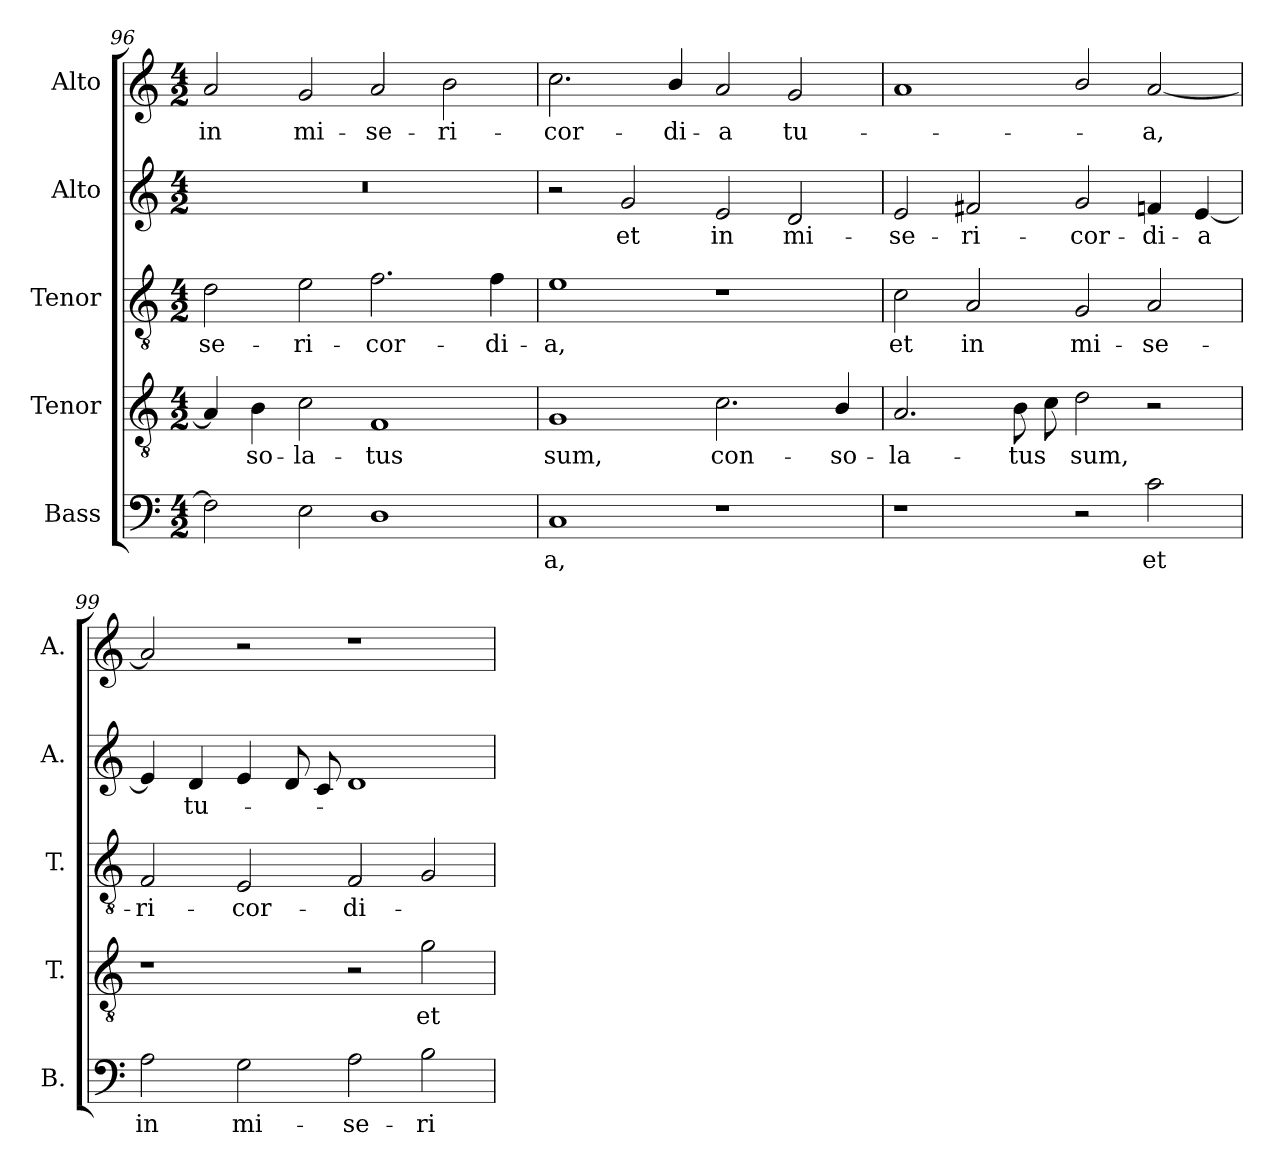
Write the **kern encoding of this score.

**kern	**text	**kern	**text	**kern	**text	**kern	**text	**kern	**text
*part5	*part5	*part4	*part4	*part3	*part3	*part2	*part2	*part1	*part1
*staff5	*staff5	*staff4	*staff4	*staff3	*staff3	*staff2	*staff2	*staff1	*staff1
*I"Bass	*	*I"Tenor	*	*I"Tenor	*	*I"Alto	*	*I"Alto	*
*I'B.	*	*I'T.	*	*I'T.	*	*I'A.	*	*I'A.	*
*clefF4	*	*clefGv2	*	*clefGv2	*	*clefG2	*	*clefG2	*
*	*	*ITrd7c12	*	*ITrd7c12	*	*	*	*	*
*k[]	*	*k[]	*	*k[]	*	*k[]	*	*k[]	*
*C:	*	*C:	*	*C:	*	*C:	*	*C:	*
*M4/2	*	*M4/2	*	*M4/2	*	*M4/2	*	*M4/2	*
=96	=96	=96	=96	=96	=96	=96	=96	=96	=96
!	!	!	!	!	!LO:LY:b:color=#000000	!LO:N:vis=1	!	!	!
!	!	!	!	!	!	!	!	!	!LO:LY:b:color=#000000
2Fi\]	.	4AAi/]	.	2Di\	-se-	0r	.	2ai/	in
!	!	!	!LO:LY:b:color=#000000	!	!	!	!	!	!
.	.	4BBi\	-so-	.	.	.	.	.	.
!	!	!	!LO:LY:b:color=#000000	!	!	!	!	!	!
!	!	!	!	!	!LO:LY:b:color=#000000	!	!	!	!
!	!	!	!	!	!	!	!	!	!LO:LY:b:color=#000000
2Ei\	.	2Ci\	-la-	2Ei\	-ri-	.	.	2gi/	mi-
!	!	!	!LO:LY:b:color=#000000	!	!	!	!	!	!
!	!	!	!	!	!LO:LY:b:color=#000000	!	!	!	!
!	!	!	!	!	!	!	!	!	!LO:LY:b:color=#000000
1Di	.	1FFi	-tus	2.Fi\	-cor-	.	.	2ai/	-se-
!	!	!	!	!	!	!	!	!	!LO:LY:b:color=#000000
.	.	.	.	.	.	.	.	2bi\	-ri-
!	!	!	!	!	!LO:LY:b:color=#000000	!	!	!	!
.	.	.	.	4Fi\	-di-	.	.	.	.
=97	=97	=97	=97	=97	=97	=97	=97	=97	=97
!	!LO:LY:b:color=#000000	!	!	!	!	!	!	!	!
!	!	!	!LO:LY:b:color=#000000	!	!	!	!	!	!
!	!	!	!	!	!LO:LY:b:color=#000000	!	!	!	!
!	!	!	!	!	!	!	!	!	!LO:LY:b:color=#000000
1Ci	-a,	1GGi	sum,	1Ei	-a,	2r	.	2.cci\	-cor-
!	!	!	!	!	!	!	!LO:LY:b:color=#000000	!	!
.	.	.	.	.	.	2gi/	et	.	.
!	!	!	!	!	!	!	!	!	!LO:LY:b:color=#000000
.	.	.	.	.	.	.	.	4bi/	-di-
!	!	!	!LO:LY:b:color=#000000	!	!	!	!	!	!
!	!	!	!	!	!	!	!LO:LY:b:color=#000000	!	!
!	!	!	!	!	!	!	!	!	!LO:LY:b:color=#000000
1r	.	2.Ci\	con-	1r	.	2ei/	in	2ai/	-a
!	!	!	!	!	!	!	!LO:LY:b:color=#000000	!	!
!	!	!	!	!	!	!	!	!	!LO:LY:b:color=#000000
.	.	.	.	.	.	2di/	mi-	2gi/	tu-
!	!	!	!LO:LY:b:color=#000000	!	!	!	!	!	!
.	.	4BBi/	-so-	.	.	.	.	.	.
=98	=98	=98	=98	=98	=98	=98	=98	=98	=98
!	!	!	!LO:LY:b:color=#000000	!	!	!	!	!	!
!	!	!	!	!	!LO:LY:b:color=#000000	!	!	!	!
!	!	!	!	!	!	!	!LO:LY:b:color=#000000	!	!
1r	.	2.AAi/	-la-	2Ci\	et	2ei/	-se-	1ai	.
!	!	!	!	!	!LO:LY:b:color=#000000	!	!	!	!
!	!	!	!	!	!	!	!LO:LY:b:color=#000000	!	!
.	.	.	.	2AAi/	in	2f#Xi/	-ri-	.	.
!	!	!	!LO:LY:b:color=#000000	!	!	!	!	!	!
.	.	8BBi\	-tus	.	.	.	.	.	.
.	.	8Ci\	.	.	.	.	.	.	.
!	!	!	!LO:LY:b:color=#000000	!	!	!	!	!	!
!	!	!	!	!	!LO:LY:b:color=#000000	!	!	!	!
!	!	!	!	!	!	!	!LO:LY:b:color=#000000	!	!
2r	.	2Di\	sum,	2GGi/	mi-	2gi/	-cor-	2bi/	.
!	!LO:LY:b:color=#000000	!	!	!	!	!	!	!	!
!	!	!	!	!	!LO:LY:b:color=#000000	!	!	!	!
!	!	!	!	!	!	!	!LO:LY:b:color=#000000	!	!
!	!	!	!	!	!	!	!	!	!LO:LY:b:color=#000000
2ci\	et	2r	.	2AAi/	-se-	4fni/	-di-	[2ai/	-a,
!	!	!	!	!	!	!	!LO:LY:b:color=#000000	!	!
.	.	.	.	.	.	[4ei/	-a	.	.
=99	=99	=99	=99	=99	=99	=99	=99	=99	=99
!	!LO:LY:b:color=#000000	!	!	!	!	!	!	!	!
!	!	!	!	!	!LO:LY:b:color=#000000	!	!	!	!
2Ai\	in	1r	.	2FFi/	-ri-	4ei/]	.	2ai/]	.
!	!	!	!	!	!	!	!LO:LY:b:color=#000000	!	!
.	.	.	.	.	.	4di/	tu-	.	.
!	!LO:LY:b:color=#000000	!	!	!	!	!	!	!	!
!	!	!	!	!	!LO:LY:b:color=#000000	!	!	!	!
2Gi\	mi-	.	.	2EEi/	-cor-	4ei/	.	2r	.
.	.	.	.	.	.	8di/	.	.	.
.	.	.	.	.	.	8ci/	.	.	.
!	!LO:LY:b:color=#000000	!	!	!	!	!	!	!	!
!	!	!	!	!	!LO:LY:b:color=#000000	!	!	!	!
2Ai\	-se-	2r	.	2FFi/	-di-	1di	.	1r	.
!	!LO:LY:b:color=#000000	!	!	!	!	!	!	!	!
!	!	!	!LO:LY:b:color=#000000	!	!	!	!	!	!
2Bi\	-ri-	2Gi\	et	2GGi/	.	.	.	.	.
=	=	=	=	=	=	=	=	=	=
*-	*-	*-	*-	*-	*-	*-	*-	*-	*-
